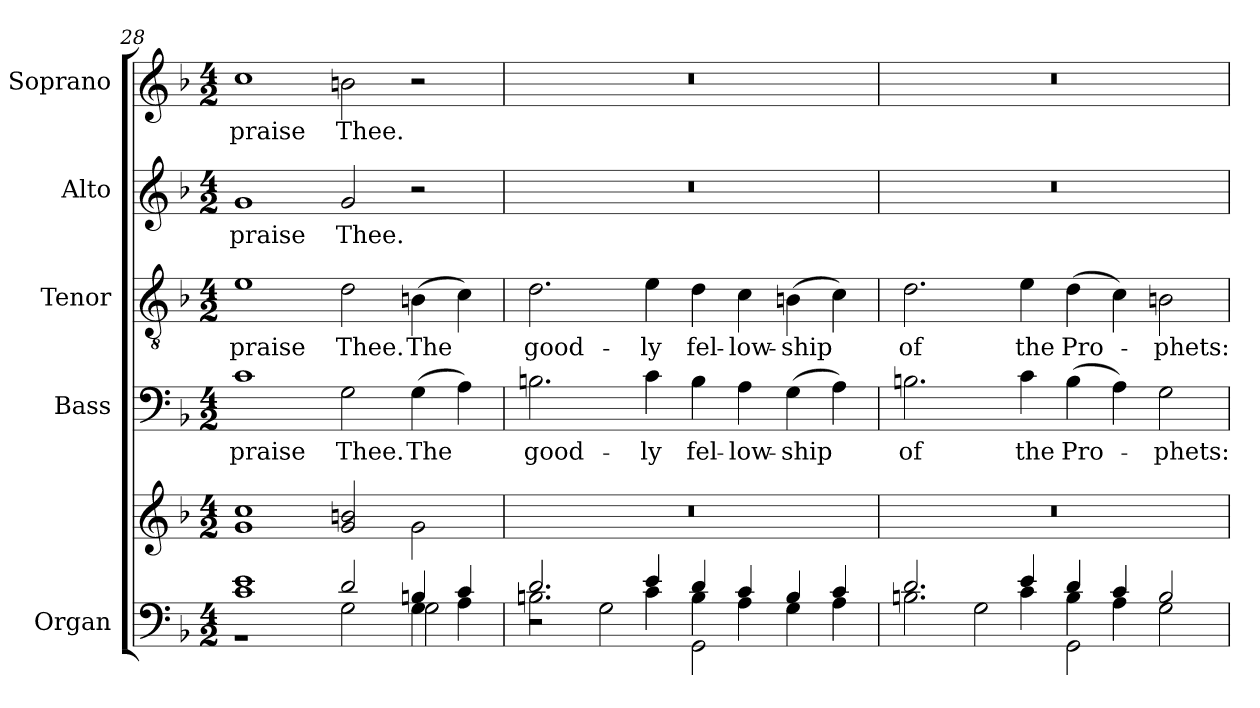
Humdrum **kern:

**kern	**kern	**kern	**text	**kern	**text	**kern	**text	**kern	**text
*part5	*part5	*part4	*part4	*part3	*part3	*part2	*part2	*part1	*part1
*staff6	*staff5	*staff4	*staff4	*staff3	*staff3	*staff2	*staff2	*staff1	*staff1
*I"Organ	*	*I"Bass	*	*I"Tenor	*	*I"Alto	*	*I"Soprano	*
*I'Org.	*	*I'B.	*	*I'T.	*	*I'A.	*	*I'S.	*
*clefF4	*clefG2	*clefF4	*	*clefGv2	*	*clefG2	*	*clefG2	*
*	*	*	*	*ITrd7c12	*	*	*	*	*
*k[b-]	*k[b-]	*k[b-]	*	*k[b-]	*	*k[b-]	*	*k[b-]	*
*F:	*F:	*F:	*	*F:	*	*F:	*	*F:	*
*M4/2	*M4/2	*M4/2	*	*M4/2	*	*M4/2	*	*M4/2	*
=28	=28	=28	=28	=28	=28	=28	=28	=28	=28
*^	*	*	*	*	*	*	*	*	*
*	*^	*	*	*	*	*	*	*	*	*
!	!	!	!	!	!LO:LY:b:color=#000000	!	!	!	!	!	!
!	!	!	!	!	!	!	!LO:LY:b:color=#000000	!	!	!	!
!	!	!	!	!	!	!	!	!	!LO:LY:b:color=#000000	!	!
!	!	!	!	!	!	!	!	!	!	!	!LO:LY:b:color=#000000
1ci 1ei	1r	1.ryy	1gi 1cci	1ci	praise	1Ei	praise	1gi	praise	1cci	praise
!	!	!	!	!	!LO:LY:b:color=#000000	!	!	!	!	!	!
!	!	!	!	!	!	!	!LO:LY:b:color=#000000	!	!	!	!
!	!	!	!	!	!	!	!	!	!LO:LY:b:color=#000000	!	!
!	!	!	!	!	!	!	!	!	!	!	!LO:LY:b:color=#000000
2di/	2Gi\	.	2gi/ 2bni	2Gi\	Thee.	2Di\	Thee.	2gi/	Thee.	2bni\	Thee.
!	!	!	!	!	!LO:LY:b:color=#000000	!	!	!	!	!	!
!	!	!	!	!	!	!	!LO:LY:b:color=#000000	!	!	!	!
4Bni/	4Gi\	2Gi\	2gi\	(4Gi\	The	(4BBni\	The	2r	.	2r	.
4ci/	4Ai\	.	.	4Ai\)	.	4Ci\)	.	.	.	.	.
=29	=29	=29	=29	=29	=29	=29	=29	=29	=29	=29	=29
!	!	!	!LO:N:vis=1	!	!	!	!	!	!	!	!
!	!	!	!	!	!LO:LY:b:color=#000000	!	!	!	!	!	!
!	!	!	!	!	!	!	!LO:LY:b:color=#000000	!LO:N:vis=1	!	!LO:N:vis=1	!
2.di/	2.Bni\	2r	0r	2.Bni\	good-	2.Di\	good-	0r	.	0r	.
.	.	2Gi\	.	.	.	.	.	.	.	.	.
!	!	!	!	!	!LO:LY:b:color=#000000	!	!	!	!	!	!
!	!	!	!	!	!	!	!LO:LY:b:color=#000000	!	!	!	!
4ei/	4ci\	.	.	4ci\	-ly	4Ei\	-ly	.	.	.	.
!	!	!	!	!	!LO:LY:b:color=#000000	!	!	!	!	!	!
!	!	!	!	!	!	!	!LO:LY:b:color=#000000	!	!	!	!
4di/	4Bi\	2GGi\	.	4Bi\	fel-	4Di\	fel-	.	.	.	.
!	!	!	!	!	!LO:LY:b:color=#000000	!	!	!	!	!	!
!	!	!	!	!	!	!	!LO:LY:b:color=#000000	!	!	!	!
4ci/	4Ai\	.	.	4Ai\	-low-	4Ci\	-low-	.	.	.	.
!	!	!	!	!	!LO:LY:b:color=#000000	!	!	!	!	!	!
!	!	!	!	!	!	!	!LO:LY:b:color=#000000	!	!	!	!
4Bi/	4Gi\	2ryy	.	(4Gi\	-ship	(4BBni\	-ship	.	.	.	.
4ci/	4Ai\	.	.	4Ai\)	.	4Ci\)	.	.	.	.	.
=30	=30	=30	=30	=30	=30	=30	=30	=30	=30	=30	=30
!	!	!	!LO:N:vis=1	!	!	!	!	!	!	!	!
!	!	!	!	!	!LO:LY:b:color=#000000	!	!	!	!	!	!
!	!	!	!	!	!	!	!LO:LY:b:color=#000000	!LO:N:vis=1	!	!LO:N:vis=1	!
2.di/	2.Bni\	2ryy	0r	2.Bni\	of	2.Di\	of	0r	.	0r	.
.	.	2Gi\	.	.	.	.	.	.	.	.	.
!	!	!	!	!	!LO:LY:b:color=#000000	!	!	!	!	!	!
!	!	!	!	!	!	!	!LO:LY:b:color=#000000	!	!	!	!
4ei/	4ci\	.	.	4ci\	the	4Ei\	the	.	.	.	.
!	!	!	!	!	!LO:LY:b:color=#000000	!	!	!	!	!	!
!	!	!	!	!	!	!	!LO:LY:b:color=#000000	!	!	!	!
4di/	4Bi\	2GGi\	.	(4Bi\	Pro-	(4Di\	Pro-	.	.	.	.
4ci/	4Ai\	.	.	4Ai\)	.	4Ci\)	.	.	.	.	.
!	!	!	!	!	!LO:LY:b:color=#000000	!	!	!	!	!	!
!	!	!	!	!	!	!	!LO:LY:b:color=#000000	!	!	!	!
2Bi/	2Gi\	2ryy	.	2Gi\	-phets:	2BBni\	-phets:	.	.	.	.
*v	*v	*v	*	*	*	*	*	*	*	*	*
=	=	=	=	=	=	=	=	=	=
*-	*-	*-	*-	*-	*-	*-	*-	*-	*-
